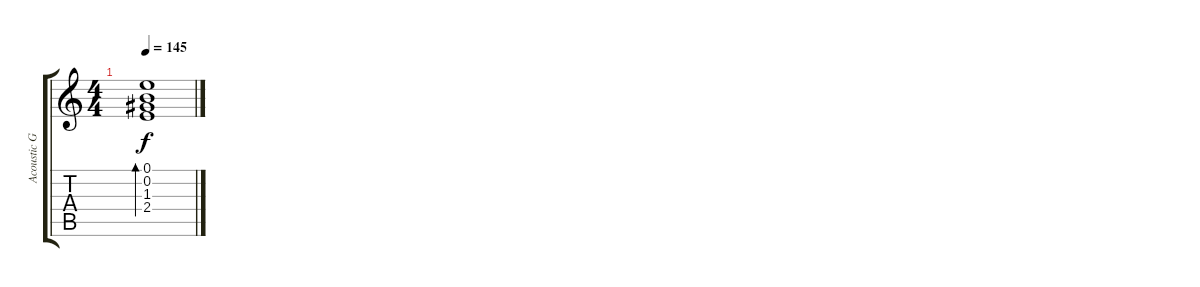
\track ("Acoustic Guitar 1" "Acoustic G") {instrument acousticguitarsteel}
\staff {score tabs}
\tuning (E4 B3 G3 D3 A2 E2) {hide}
\ts (4 4)
\tempo 145
\clef g2
\ks c
(0.1 0.2 1.3 2.4).1{bd 60 dy f}
